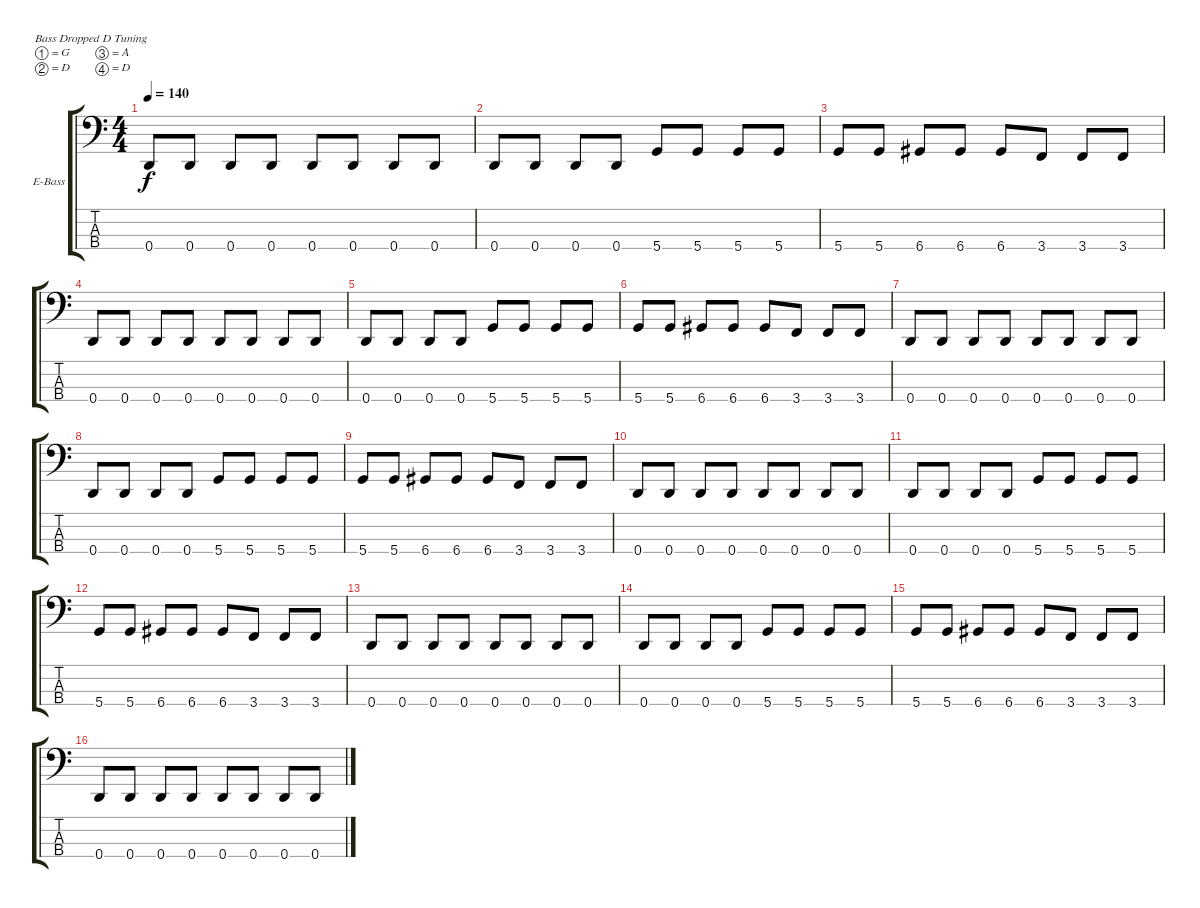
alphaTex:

\bracketExtendMode groupsimilarinstruments
\firstSystemTrackNameOrientation horizontal
\otherSystemsTrackNameOrientation horizontal
\track ("Bass guitar (Oliver)" "E-Bass") {instrument electricbassfinger}
\staff {score tabs}
\tuning (G2 D2 A1 D1)
\ts (4 4)
\tempo 140
\clef f4
\ks c
0.4.8{dy f} 0.4.8 0.4.8 0.4.8 0.4.8 0.4.8 0.4.8 0.4.8 |
0.4.8 0.4.8 0.4.8 0.4.8 5.4.8 5.4.8 5.4.8 5.4.8 |
5.4.8 5.4.8 6.4.8 6.4.8 6.4.8 3.4.8 3.4.8 3.4.8 |
0.4.8 0.4.8 0.4.8 0.4.8 0.4.8 0.4.8 0.4.8 0.4.8 |
0.4.8 0.4.8 0.4.8 0.4.8 5.4.8 5.4.8 5.4.8 5.4.8 |
5.4.8 5.4.8 6.4.8 6.4.8 6.4.8 3.4.8 3.4.8 3.4.8 |
0.4.8 0.4.8 0.4.8 0.4.8 0.4.8 0.4.8 0.4.8 0.4.8 |
0.4.8 0.4.8 0.4.8 0.4.8 5.4.8 5.4.8 5.4.8 5.4.8 |
5.4.8 5.4.8 6.4.8 6.4.8 6.4.8 3.4.8 3.4.8 3.4.8 |
0.4.8 0.4.8 0.4.8 0.4.8 0.4.8 0.4.8 0.4.8 0.4.8 |
0.4.8 0.4.8 0.4.8 0.4.8 5.4.8 5.4.8 5.4.8 5.4.8 |
5.4.8 5.4.8 6.4.8 6.4.8 6.4.8 3.4.8 3.4.8 3.4.8 |
0.4.8 0.4.8 0.4.8 0.4.8 0.4.8 0.4.8 0.4.8 0.4.8 |
0.4.8 0.4.8 0.4.8 0.4.8 5.4.8 5.4.8 5.4.8 5.4.8 |
5.4.8 5.4.8 6.4.8 6.4.8 6.4.8 3.4.8 3.4.8 3.4.8 |
0.4.8 0.4.8 0.4.8 0.4.8 0.4.8 0.4.8 0.4.8 0.4.8
